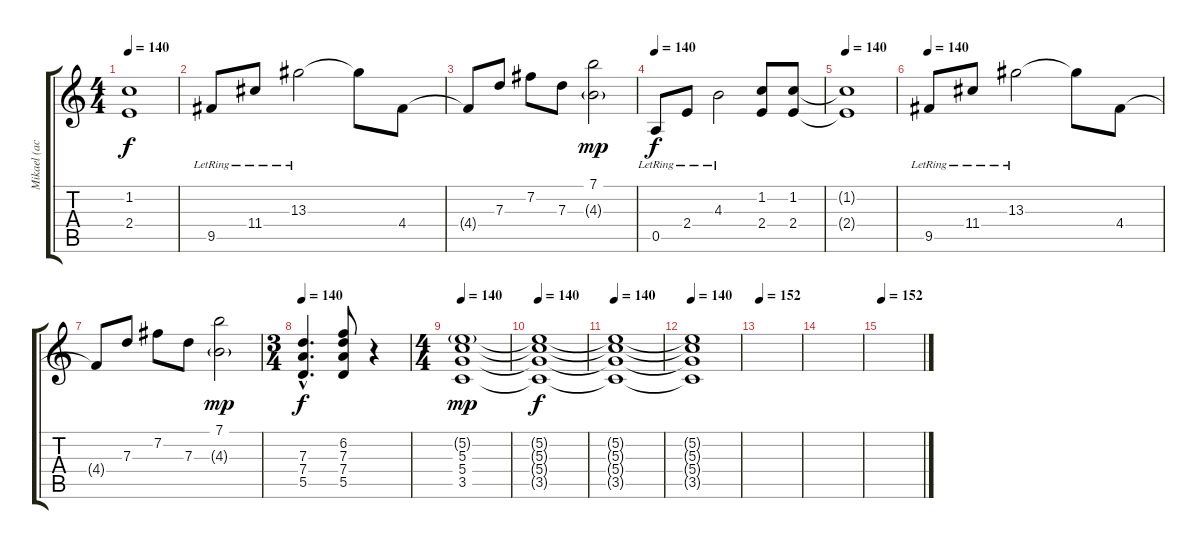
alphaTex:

\track ("Mikael (acoustic)" "Mikael (ac") {instrument acousticguitarnylon}
\staff {score tabs}
\tuning (E4 B3 G3 D3 A2 E2) {hide}
\ts (4 4)
\tempo 140
\clef g2
\ks c
(1.2{t} 2.4{t}).1{dy f} |
9.5{lr}.8 11.4{lr}.8 13.3{lr}.2 13.3{t}.8 4.4.8 |
4.4{t}.8 7.3.8 7.2.8 7.3.8 (7.1 4.3{g}).2{dy mp} |
\tempo 140
0.5{lr}.8{dy f volume 8 instrument acousticguitarsteel} 2.4{lr}.8 4.3{lr}.2 (1.2 2.4).8 (1.2 2.4).8 |
\tempo 140
(1.2{t} 2.4{t}).1 |
\tempo 140
9.5{lr}.8{volume 8} 11.4{lr}.8 13.3{lr}.2 13.3{t}.8 4.4.8 |
4.4{t}.8 7.3.8 7.2.8 7.3.8 (7.1 4.3{g}).2{dy mp} |
\ts (3 4)
\tempo 140
(7.3{hac} 7.4{hac} 5.5{hac}).4{d dy f volume 8 instrument acousticguitarsteel} (6.2 7.3 7.4 5.5).8 r.4 |
\ts (4 4)
\tempo 140
(5.2{g} 5.3 5.4 3.5).1{dy mp} |
\tempo 140
(5.2{t} 5.3{t} 5.4{t} 3.5{t}).1{dy f} |
\tempo 140
(5.2{t} 5.3{t} 5.4{t} 3.5{t}).1 |
\tempo 140
(5.2{t} 5.3{t} 5.4{t} 3.5{t}).1 |
\tempo 152
|
|
\tempo 152
